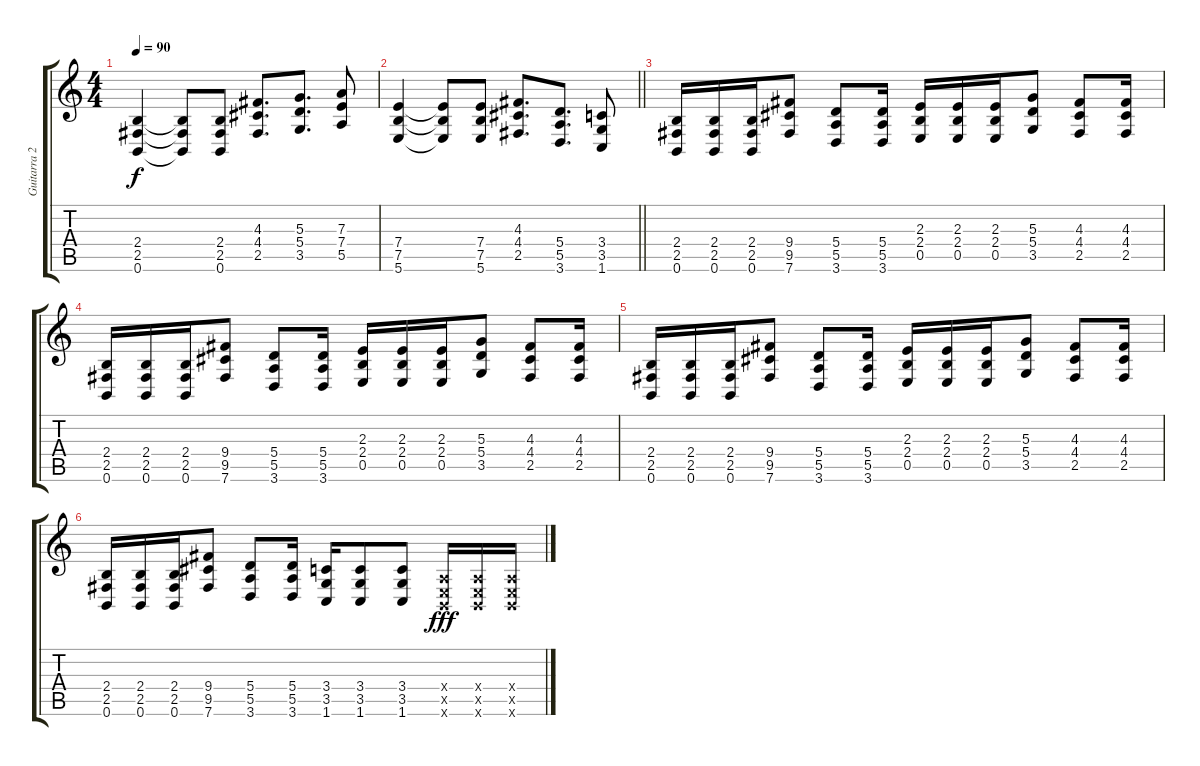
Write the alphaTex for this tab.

\track ("Guitarra 2" "Guitarra 2") {instrument distortionguitar}
\staff {score tabs}
\tuning (B3 Gb3 D3 A2 E2 B1) {hide}
\ts (4 4)
\tempo 90
\clef g2
\ks c
(2.4 2.5 0.6).4{dy f} (2.4{t} 2.5{t} 0.6{t}).8 (2.4 2.5 0.6).8 (4.3 4.4 2.5).8{d} (5.3 5.4 3.5).8{d} (7.3 7.4 5.5).8 |
\barLineRight lightlight
(7.4 7.5 5.6).4 (7.4{t} 7.5{t} 5.6{t}).8 (7.4 7.5 5.6).8 (4.3 4.4 2.5).8{d} (5.4 5.5 3.6).8{d} (3.4 3.5 1.6).8 |
(2.4 2.5 0.6).16 (2.4 2.5 0.6).16 (2.4 2.5 0.6).16 (9.4 9.5 7.6).8 (5.4 5.5 3.6).8 (5.4 5.5 3.6).16 (2.3 2.4 0.5).16 (2.3 2.4 0.5).16 (2.3 2.4 0.5).16 (5.3 5.4 3.5).8 (4.3 4.4 2.5).8 (4.3 4.4 2.5).16 |
(2.4 2.5 0.6).16 (2.4 2.5 0.6).16 (2.4 2.5 0.6).16 (9.4 9.5 7.6).8 (5.4 5.5 3.6).8 (5.4 5.5 3.6).16 (2.3 2.4 0.5).16 (2.3 2.4 0.5).16 (2.3 2.4 0.5).16 (5.3 5.4 3.5).8 (4.3 4.4 2.5).8 (4.3 4.4 2.5).16 |
(2.4 2.5 0.6).16 (2.4 2.5 0.6).16 (2.4 2.5 0.6).16 (9.4 9.5 7.6).8 (5.4 5.5 3.6).8 (5.4 5.5 3.6).16 (2.3 2.4 0.5).16 (2.3 2.4 0.5).16 (2.3 2.4 0.5).16 (5.3 5.4 3.5).8 (4.3 4.4 2.5).8 (4.3 4.4 2.5).16 |
(2.4 2.5 0.6).16 (2.4 2.5 0.6).16 (2.4 2.5 0.6).16 (9.4 9.5 7.6).8 (5.4 5.5 3.6).8 (5.4 5.5 3.6).16 (3.4 3.5 1.6).16 (3.4 3.5 1.6).8 (3.4 3.5 1.6).8 (0.4{x} 0.5{x} 0.6{x}).16{dy fff} (0.4{x} 0.5{x} 0.6{x}).16 (0.4{x} 0.5{x} 0.6{x}).16
